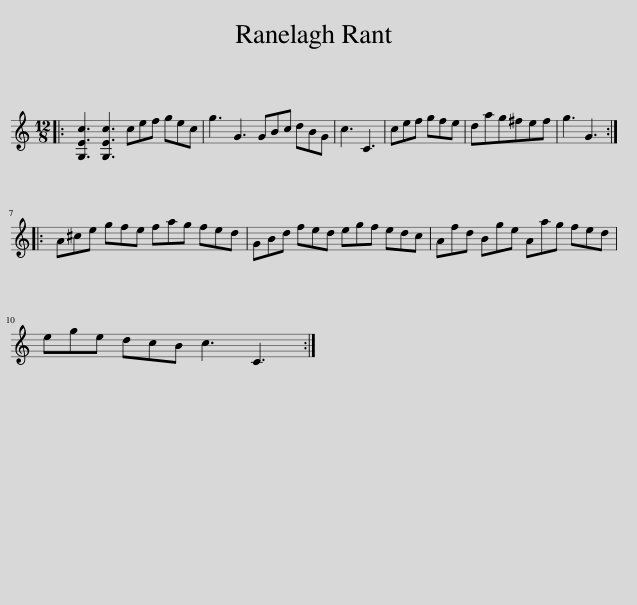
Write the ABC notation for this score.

X:1
L:1/8
M:12/8
I:linebreak $
K:C
V:1 treble
V:1
|: [G,Ec]3 [G,Ec]3 cef gec | g3 G3 GBc dBG | c3 C3 | cef gfe | dag^fef | %5
 g3 G3 ::$ A^ce gfe fag fed | GBd fed egf edc | Afd Bge Aag fed |$ ege dcB c3 C3 :| %10
